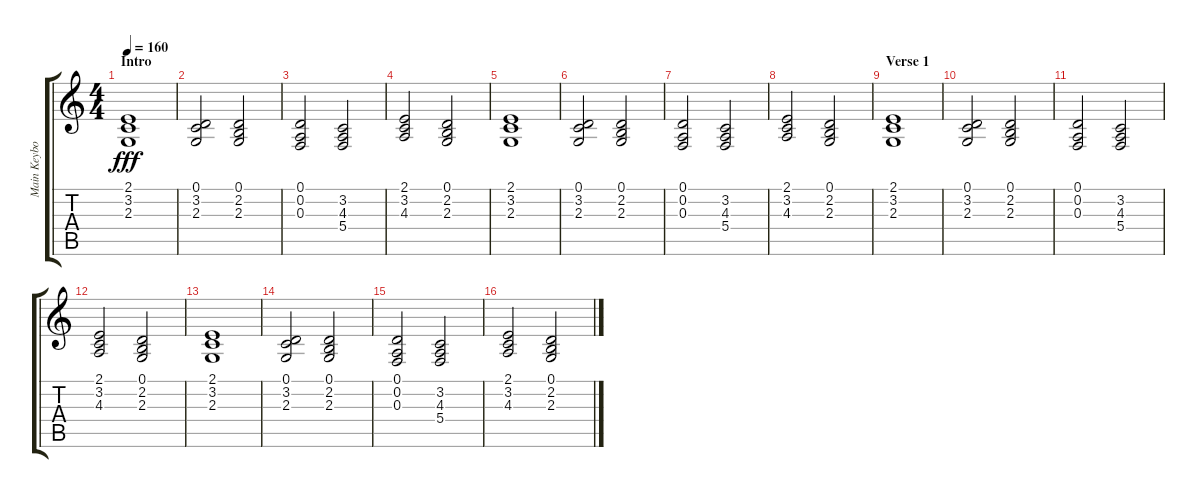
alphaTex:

\track ("Main Keyboards" "Main Keybo") {instrument stringensemble2}
\staff {score tabs}
\tuning (D4 A3 F3 C3 G2 D2) {hide}
\ts (4 4)
\section ("" "Intro")
\tempo 160
\clef g2
\ks c
(2.1 3.2 2.3).1{dy fff instrument stringensemble2} |
(0.1 3.2 2.3).2 (0.1 2.2 2.3).2 |
(0.1 0.2 0.3).2 (3.2 4.3 5.4).2 |
(2.1 3.2 4.3).2 (0.1 2.2 2.3).2 |
(2.1 3.2 2.3).1 |
(0.1 3.2 2.3).2 (0.1 2.2 2.3).2 |
(0.1 0.2 0.3).2 (3.2 4.3 5.4).2 |
(2.1 3.2 4.3).2 (0.1 2.2 2.3).2 |
\section ("" "Verse 1")
(2.1 3.2 2.3).1 |
(0.1 3.2 2.3).2 (0.1 2.2 2.3).2 |
(0.1 0.2 0.3).2 (3.2 4.3 5.4).2 |
(2.1 3.2 4.3).2 (0.1 2.2 2.3).2 |
(2.1 3.2 2.3).1 |
(0.1 3.2 2.3).2 (0.1 2.2 2.3).2 |
(0.1 0.2 0.3).2 (3.2 4.3 5.4).2 |
(2.1 3.2 4.3).2 (0.1 2.2 2.3).2
